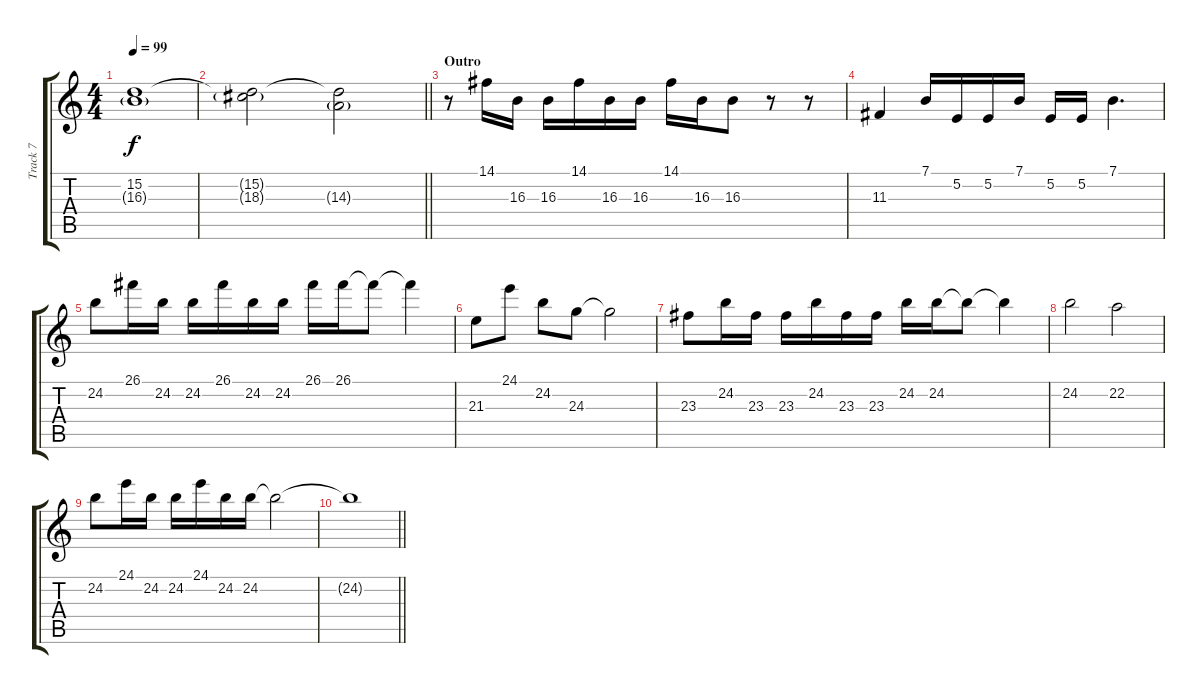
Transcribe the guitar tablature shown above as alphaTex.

\track ("Track 7" "Track 7") {instrument fx4atmosphere}
\staff {score tabs}
\tuning (E4 B3 G3 D3 A2 E2) {hide}
\ts (4 4)
\tempo 99
\clef g2
\ks c
(15.2{t} 16.3{g}).1{dy f} |
\barLineRight lightlight
(15.2{t} 18.3{g}).2 (15.2{t} 14.3{g}).2 |
\section ("" "Outro")
r.8{volume 10 instrument fx4atmosphere} 14.1.16 16.3.16 16.3.16 14.1.16 16.3.16 16.3.16 14.1.16 16.3.16 16.3.8 r.8 r.8 |
11.3.4 7.1.16 5.2.16 5.2.16 7.1.16 5.2.16 5.2.16 7.1.4{d} |
24.2.8 26.1.16 24.2.16 24.2.16 26.1.16 24.2.16 24.2.16 26.1.16 26.1.16 26.1{t}.8 26.1{t}.4 |
21.3.8 24.1.8 24.2.8 24.3.8 24.3{t}.2 |
23.3.8 24.2.16 23.3.16 23.3.16 24.2.16 23.3.16 23.3.16 24.2.16 24.2.16 24.2{t}.8 24.2{t}.4 |
24.2.2 22.2.2 |
24.2.8 24.1.16 24.2.16 24.2.16 24.1.16 24.2.16 24.2.16 24.2{t}.2 |
\barLineRight lightlight
24.2{t}.1
